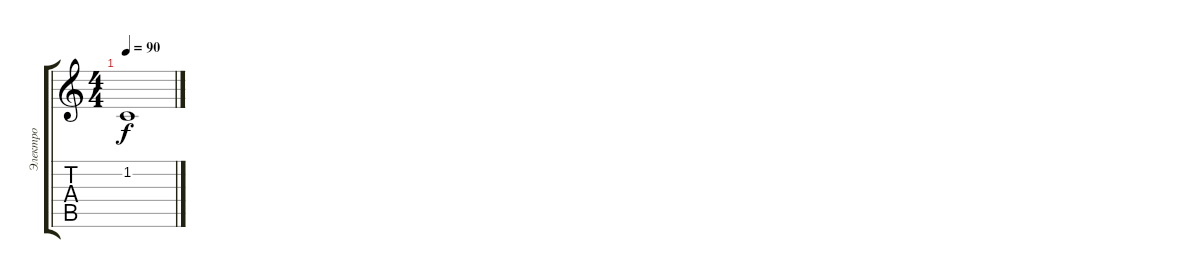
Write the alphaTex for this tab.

\track ("Электро" "Электро") {instrument synthbrass1}
\staff {score tabs}
\tuning (E4 B3 G3 D3 A2 E2) {hide}
\ts (4 4)
\tempo 90
\clef g2
\ks c
1.2{t}.1{dy f}
